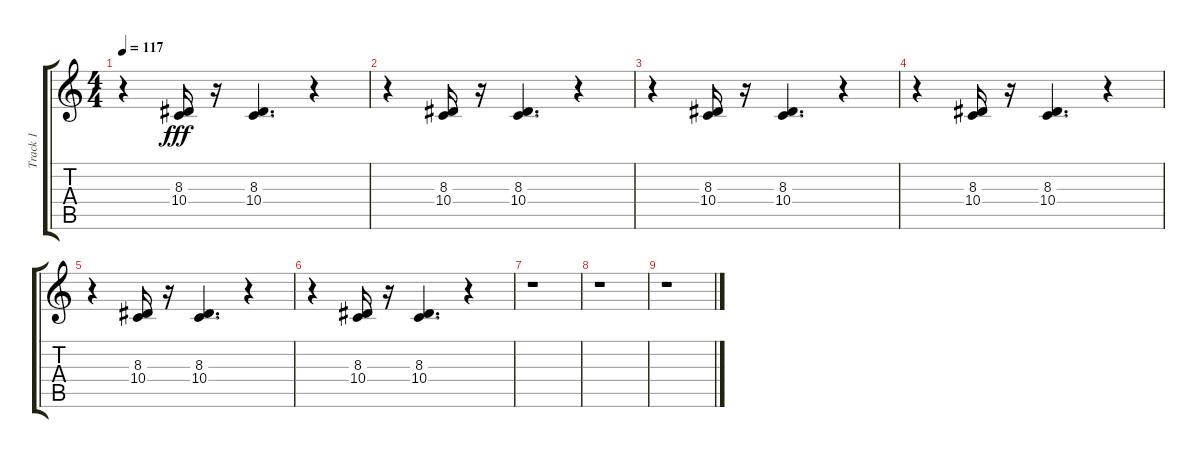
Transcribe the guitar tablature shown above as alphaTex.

\track ("Track 1" "Track 1") {instrument acousticgrandpiano}
\staff {score tabs}
\tuning (E4 B3 G3 D3 A2 E2) {hide}
\ts (4 4)
\tempo 117
\clef g2
\ks c
r.4{dy fff} (8.3 10.4).16 r.16 (8.3 10.4).4{d} r.4 |
r.4 (8.3 10.4).16 r.16 (8.3 10.4).4{d} r.4 |
r.4 (8.3 10.4).16 r.16 (8.3 10.4).4{d} r.4 |
r.4 (8.3 10.4).16 r.16 (8.3 10.4).4{d} r.4 |
r.4 (8.3 10.4).16 r.16 (8.3 10.4).4{d} r.4 |
r.4 (8.3 10.4).16 r.16 (8.3 10.4).4{d} r.4 |
r.1 |
r.1 |
r.1
